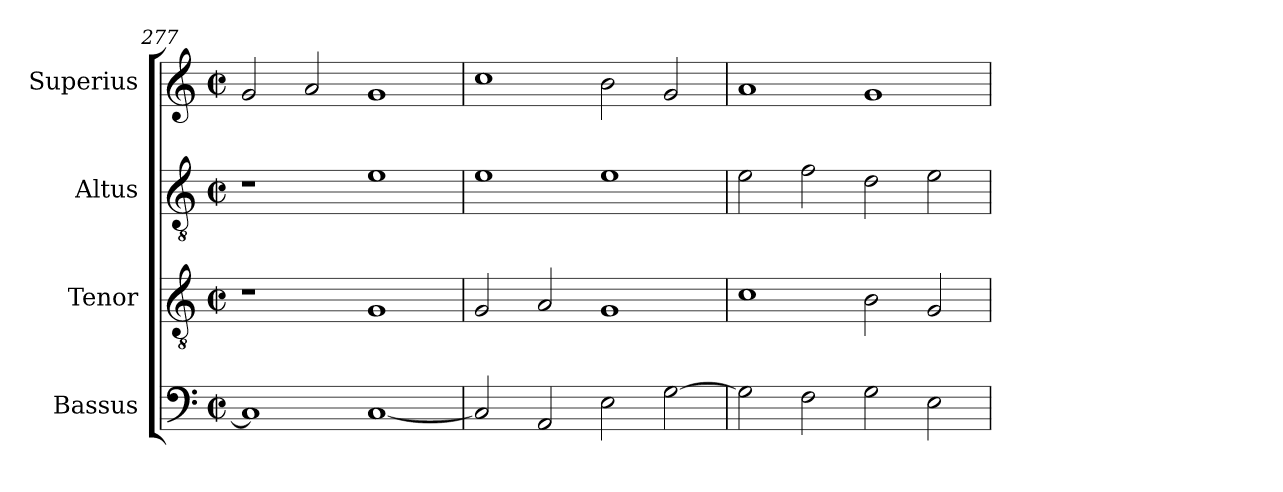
**kern	**kern	**kern	**kern
*part4	*part3	*part2	*part1
*staff4	*staff3	*staff2	*staff1
*I"Bassus	*I"Tenor	*I"Altus	*I"Superius
*I'B.	*I'T.	*I'A.	*I'S.
!!LO:LB:g=z
*clefF4	*clefGv2	*clefGv2	*clefG2
*	*ITrd7c12	*ITrd7c12	*
*k[]	*k[]	*k[]	*k[]
*C:	*C:	*C:	*C:
*M2/2	*M2/2	*M2/2	*M2/2
*met(c|)	*met(c|)	*met(c|)	*met(c|)
=277	=277	=277	=277
1Ci]	1r	1r	2gi/
.	.	.	2ai/
[<1Ci	1GGi	1Ei	1gi
=278	=278	=278	=278
2Ci/]	2GGi/	1Ei	1cci
2AAi/	2AAi/	.	.
2Ei\	1GGi	1Ei	2bi\
[>2Gi\	.	.	2gi/
=279	=279	=279	=279
2Gi\]	1Ci	2Ei\	1ai
2Fi\	.	2Fi\	.
2Gi\	2BBi\	2Di\	1gi
2Ei\	2GGi/	2Ei\	.
=	=	=	=
*-	*-	*-	*-
